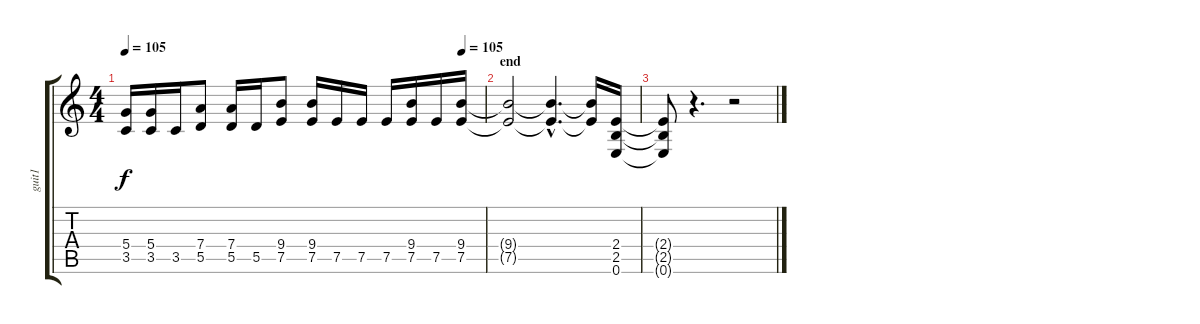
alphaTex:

\track ("guit1" "guit1") {instrument electricguitarclean}
\staff {score tabs}
\tuning (E4 B3 G3 D3 A2 E2) {hide}
\ts (4 4)
\tempo 105
\tempo (105 0.9375)
\clef g2
\ks c
(5.4{t} 3.5{t}).16{dy f} (5.4 3.5).16 3.5.16 (7.4 5.5).8 (7.4 5.5).16 5.5.16 (9.4 7.5).8 (9.4 7.5).16 7.5.16 7.5.16 7.5.16 (9.4 7.5).16 7.5.16 (9.4 7.5).16{instrument distortionguitar} |
\section ("" "end")
(9.4{t} 7.5{t}).2 (9.4{hac t} 7.5{hac t}).4{d} (9.4{t} 7.5{t}).16 (2.4 2.5 0.6).16 |
(2.4{t} 2.5{t} 0.6{t}).8 r.4{d} r.2
